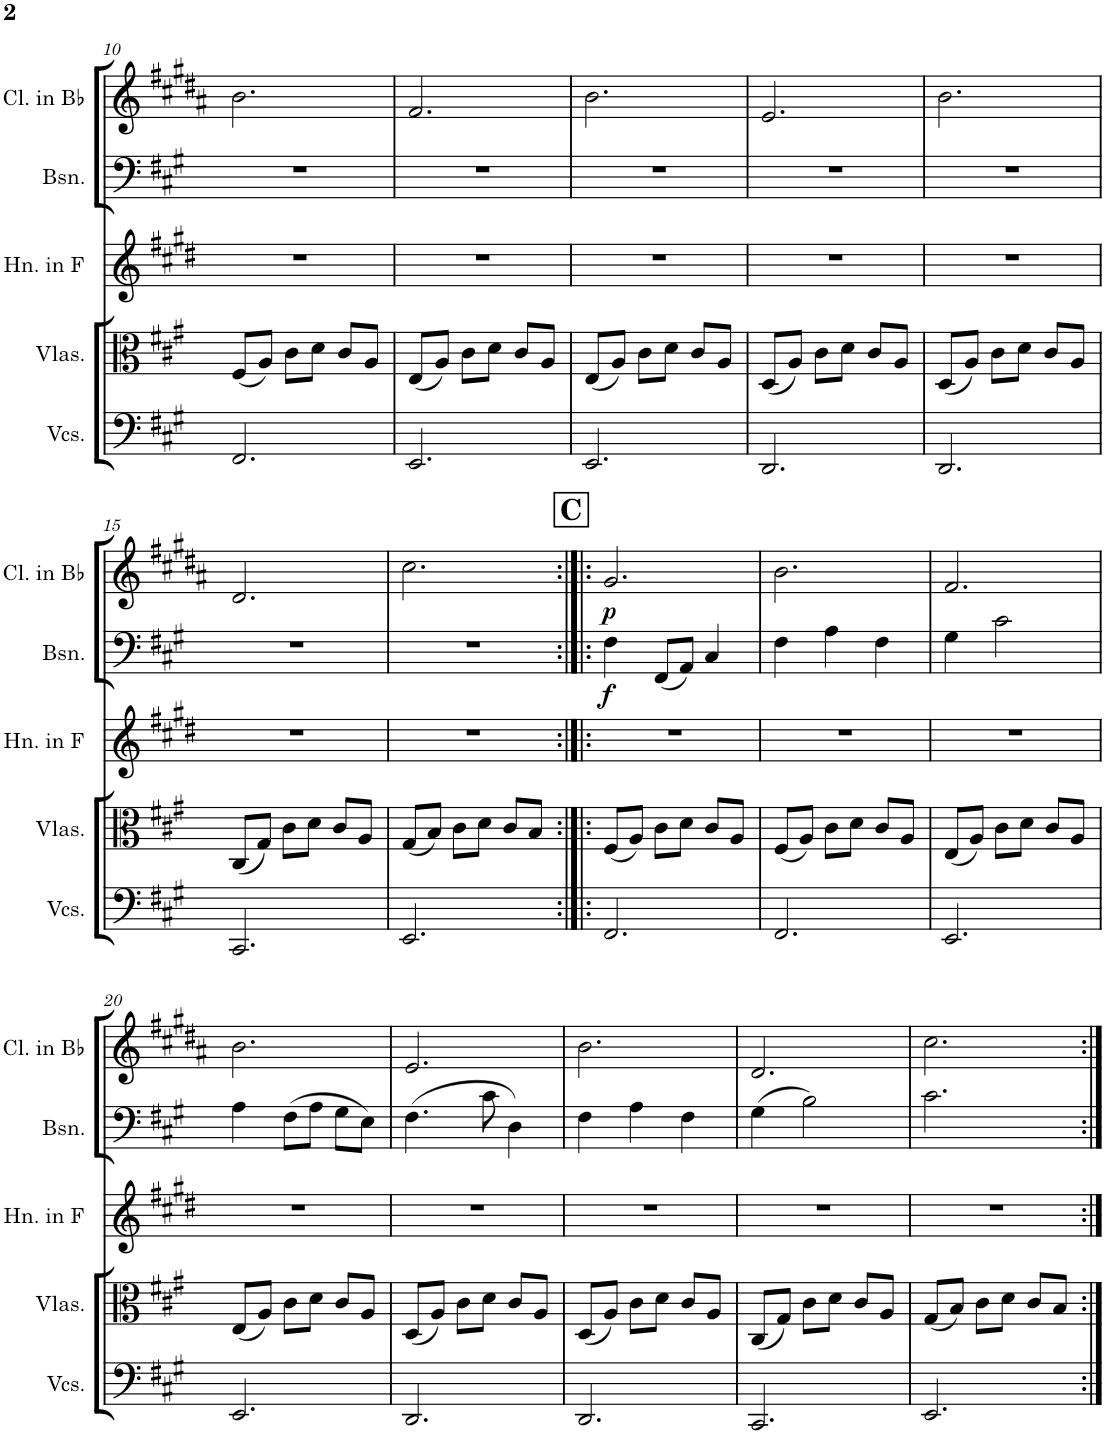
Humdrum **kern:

**kern	**kern	**kern	**kern	**dynam	**kern	**dynam
*part5	*part4	*part3	*part2	*part2	*part1	*part1
*staff5	*staff4	*staff3	*staff2	*staff2	*staff1	*staff1
*I"Violoncellos	*I"Violas	*I"Horn in F	*I"Bassoon	*	*I"Clarinet in Bb	*
*I'Vcs.	*I'Vlas.	*I'Hn. in F	*I'Bsn.	*	*I'Cl. in Bb	*
!!LO:PB:g=z
*clefF4	*clefC3	*clefG2	*clefF4	*	*clefG2	*
*	*	*Trd4c7	*	*	*Trd1c2	*
*k[f#c#g#]	*k[f#c#g#]	*k[f#c#g#d#]	*k[f#c#g#]	*	*k[f#c#g#d#a#]	*
*M3/4	*M3/4	*M3/4	*M3/4	*	*M3/4	*
=10	=10	=10	=10	=10	=10	=10
2.FF#/	(8F#/L	2.r	2.r	.	2.b\	.
.	8A/J)	.	.	.	.	.
.	8c#\L	.	.	.	.	.
.	8d\J	.	.	.	.	.
.	8c#/L	.	.	.	.	.
.	8A/J	.	.	.	.	.
=11	=11	=11	=11	=11	=11	=11
2.EE/	(8E/L	2.r	2.r	.	2.f#/	.
.	8A/J)	.	.	.	.	.
.	8c#\L	.	.	.	.	.
.	8d\J	.	.	.	.	.
.	8c#/L	.	.	.	.	.
.	8A/J	.	.	.	.	.
=12	=12	=12	=12	=12	=12	=12
2.EE/	(8E/L	2.r	2.r	.	2.b\	.
.	8A/J)	.	.	.	.	.
.	8c#\L	.	.	.	.	.
.	8d\J	.	.	.	.	.
.	8c#/L	.	.	.	.	.
.	8A/J	.	.	.	.	.
=13	=13	=13	=13	=13	=13	=13
2.DD/	(8D/L	2.r	2.r	.	2.e/	.
.	8A/J)	.	.	.	.	.
.	8c#\L	.	.	.	.	.
.	8d\J	.	.	.	.	.
.	8c#/L	.	.	.	.	.
.	8A/J	.	.	.	.	.
=14	=14	=14	=14	=14	=14	=14
2.DD/	(8D/L	2.r	2.r	.	2.b\	.
.	8A/J)	.	.	.	.	.
.	8c#\L	.	.	.	.	.
.	8d\J	.	.	.	.	.
.	8c#/L	.	.	.	.	.
.	8A/J	.	.	.	.	.
!!LO:LB:g=z
=15	=15	=15	=15	=15	=15	=15
2.CC#/	(8C#/L	2.r	2.r	.	2.d#/	.
.	8G#/J)	.	.	.	.	.
.	8c#\L	.	.	.	.	.
.	8d\J	.	.	.	.	.
.	8c#/L	.	.	.	.	.
.	8A/J	.	.	.	.	.
=16	=16	=16	=16	=16	=16	=16
2.EE/	(8G#/L	2.r	2.r	.	2.cc#\	.
.	8B/J)	.	.	.	.	.
.	8c#\L	.	.	.	.	.
.	8d\J	.	.	.	.	.
.	8c#/L	.	.	.	.	.
.	8B/J	.	.	.	.	.
!!LO:REH:place=s1:a:B:cj:fs=14:t=C
=17:|!|:	=17:|!|:	=17:|!|:	=17:|!|:	=17:|!|:	=17:|!|:	=17:|!|:
!	!	!	!	!LO:DY:b	!	!LO:DY:b
2.FF#/	(8F#/L	2.r	4F#\	f	2.g#/	p
.	8A/J)	.	.	.	.	.
.	8c#\L	.	(8FF#/L	.	.	.
.	8d\J	.	8AA/J)	.	.	.
.	8c#/L	.	4C#/	.	.	.
.	8A/J	.	.	.	.	.
=18	=18	=18	=18	=18	=18	=18
2.FF#/	(8F#/L	2.r	4F#\	.	2.b\	.
.	8A/J)	.	.	.	.	.
.	8c#\L	.	4A\	.	.	.
.	8d\J	.	.	.	.	.
.	8c#/L	.	4F#\	.	.	.
.	8A/J	.	.	.	.	.
=19	=19	=19	=19	=19	=19	=19
2.EE/	(8E/L	2.r	4G#\	.	2.f#/	.
.	8A/J)	.	.	.	.	.
.	8c#\L	.	2c#\	.	.	.
.	8d\J	.	.	.	.	.
.	8c#/L	.	.	.	.	.
.	8A/J	.	.	.	.	.
!!LO:LB:g=z
=20	=20	=20	=20	=20	=20	=20
2.EE/	(8E/L	2.r	4A\	.	2.b\	.
.	8A/J)	.	.	.	.	.
.	8c#\L	.	(8F#\L	.	.	.
.	8d\J	.	8A\J	.	.	.
.	8c#/L	.	8G#\L	.	.	.
.	8A/J	.	8E\J)	.	.	.
=21	=21	=21	=21	=21	=21	=21
2.DD/	(8D/L	2.r	(4.F#\	.	2.e/	.
.	8A/J)	.	.	.	.	.
.	8c#\L	.	.	.	.	.
.	8d\J	.	8c#\	.	.	.
.	8c#/L	.	4D\)	.	.	.
.	8A/J	.	.	.	.	.
=22	=22	=22	=22	=22	=22	=22
2.DD/	(8D/L	2.r	4F#\	.	2.b\	.
.	8A/J)	.	.	.	.	.
.	8c#\L	.	4A\	.	.	.
.	8d\J	.	.	.	.	.
.	8c#/L	.	4F#\	.	.	.
.	8A/J	.	.	.	.	.
=23	=23	=23	=23	=23	=23	=23
2.CC#/	(8C#/L	2.r	(4G#\	.	2.d#/	.
.	8G#/J)	.	.	.	.	.
.	8c#\L	.	2B\)	.	.	.
.	8d\J	.	.	.	.	.
.	8c#/L	.	.	.	.	.
.	8A/J	.	.	.	.	.
=24	=24	=24	=24	=24	=24	=24
2.EE/	(8G#/L	2.r	2.c#\	.	2.cc#\	.
.	8B/J)	.	.	.	.	.
.	8c#\L	.	.	.	.	.
.	8d\J	.	.	.	.	.
.	8c#/L	.	.	.	.	.
.	8B/J	.	.	.	.	.
=:|!	=:|!	=:|!	=:|!	=:|!	=:|!	=:|!
*-	*-	*-	*-	*-	*-	*-
